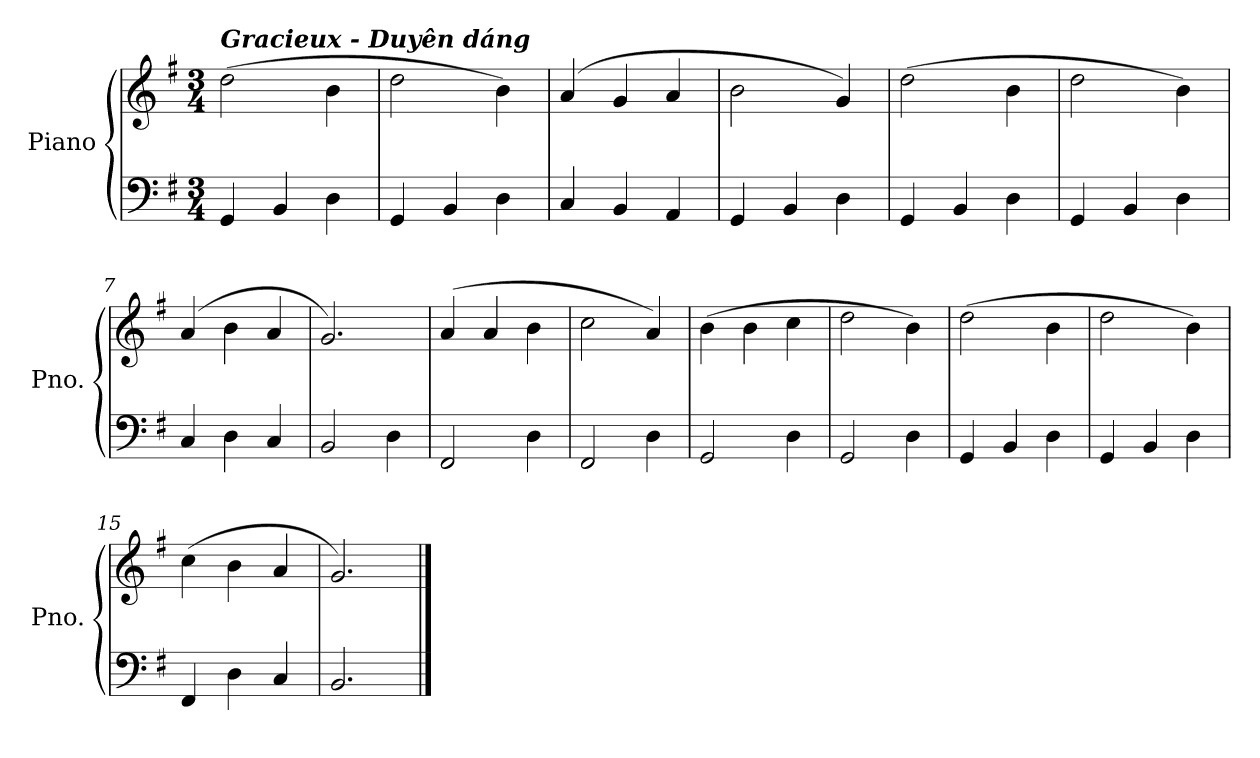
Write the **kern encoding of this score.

**kern	**kern
*part1	*part1
*staff2	*staff1
*I"Piano	*
*I'Pno.	*
*clefF4	*clefG2
*k[f#]	*k[f#]
*M3/4	*M3/4
=1	=1
!	!LO:TX:a:Bi:t=Gracieux - Duyên dáng
4GG/	(2dd\
4BB/	.
4D\	4b\
=2	=2
4GG/	2dd\
4BB/	.
4D\	4b\)
=3	=3
4C/	(4a/
4BB/	4g/
4AA/	4a/
=4	=4
4GG/	2b\
4BB/	.
4D\	4g/)
=5	=5
4GG/	(2dd\
4BB/	.
4D\	4b\
=6	=6
4GG/	2dd\
4BB/	.
4D\	4b\)
=7	=7
4C/	(4a/
4D\	4b\
4C/	4a/
=8	=8
2BB/	2.g/)
4D\	.
!!LO:LB:g=z
=9	=9
2FF#/	(4a/
.	4a/
4D\	4b\
=10	=10
2FF#/	2cc\
4D\	4a/)
=11	=11
2GG/	(4b\
.	4b\
4D\	4cc\
=12	=12
2GG/	2dd\
4D\	4b\)
=13	=13
4GG/	(2dd\
4BB/	.
4D\	4b\
=14	=14
4GG/	2dd\
4BB/	.
4D\	4b\)
=15	=15
4FF#/	(4cc\
4D\	4b\
4C/	4a/
=16	=16
2.BB/	2.g/)
==	==
*-	*-
